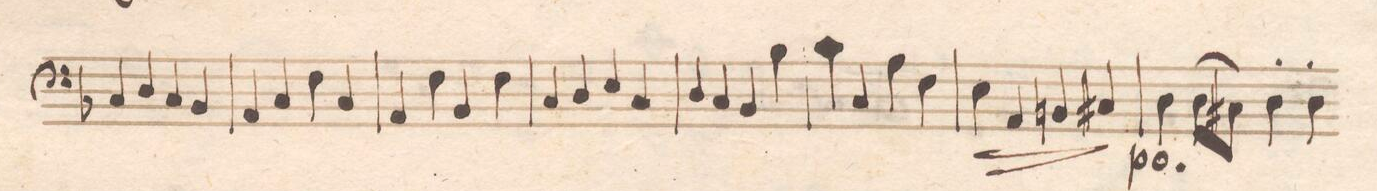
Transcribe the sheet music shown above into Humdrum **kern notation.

**kern	**dynam
*I"Basʃo e Violoncello	*
*clefF4	*
*k[b-]	*
*met(c|)	*
*M2/2	*
4C/	.
4D/	.
4C/	.
4BB-/	.
=162	=162
4AA/	.
4C/	.
4F\	.
4C/	.
=163	=163
4AA/	.
4F\	.
4BB-/	.
4F\	.
=164	=164
4C/	.
4D/	.
4E/	.
4C/	.
=165	=165
4D/	.
4C/	.
4BB-/	.
4B-\	.
=166	=166
4c\	.
4C/	.
4A\	.
4F\	.
=167	=167
4E\	>
4AA/	.
4BB/	.
4C#X/	]
=168	=168
4D\	p
(8D\L	.
8C#X\J)	.
4D'\	.
4D'\	.
=169	=169
*-	*-
